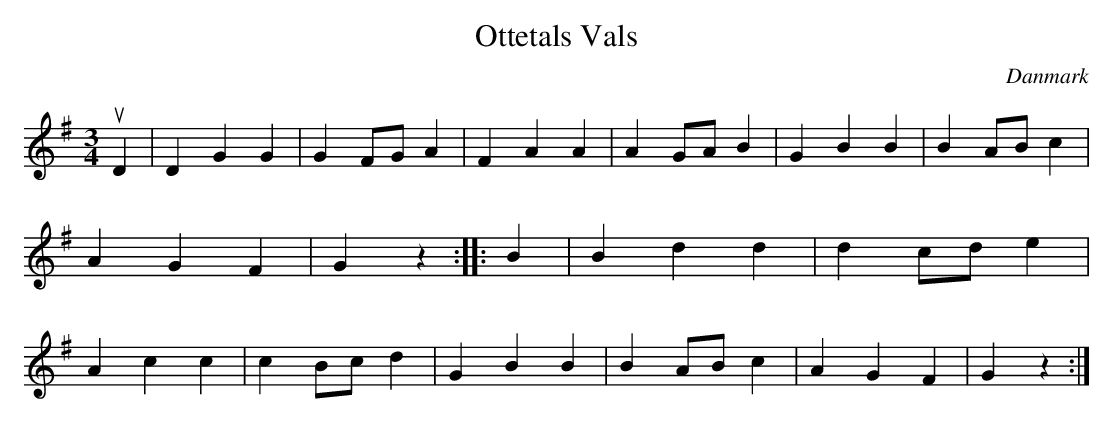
X:1
T: Ottetals Vals
O:Danmark
M: 3/4
L: 1/4
K: G
!upbow!D|D G G|G F/G/ A|F A A|A G/A/ B|G B B|B A/B/ c|A G F|G z:|\
|:B|B d d|d c/d/ e|A c c|c B/c/ d|G B B|B A/B/ c|A G F|G z:|
